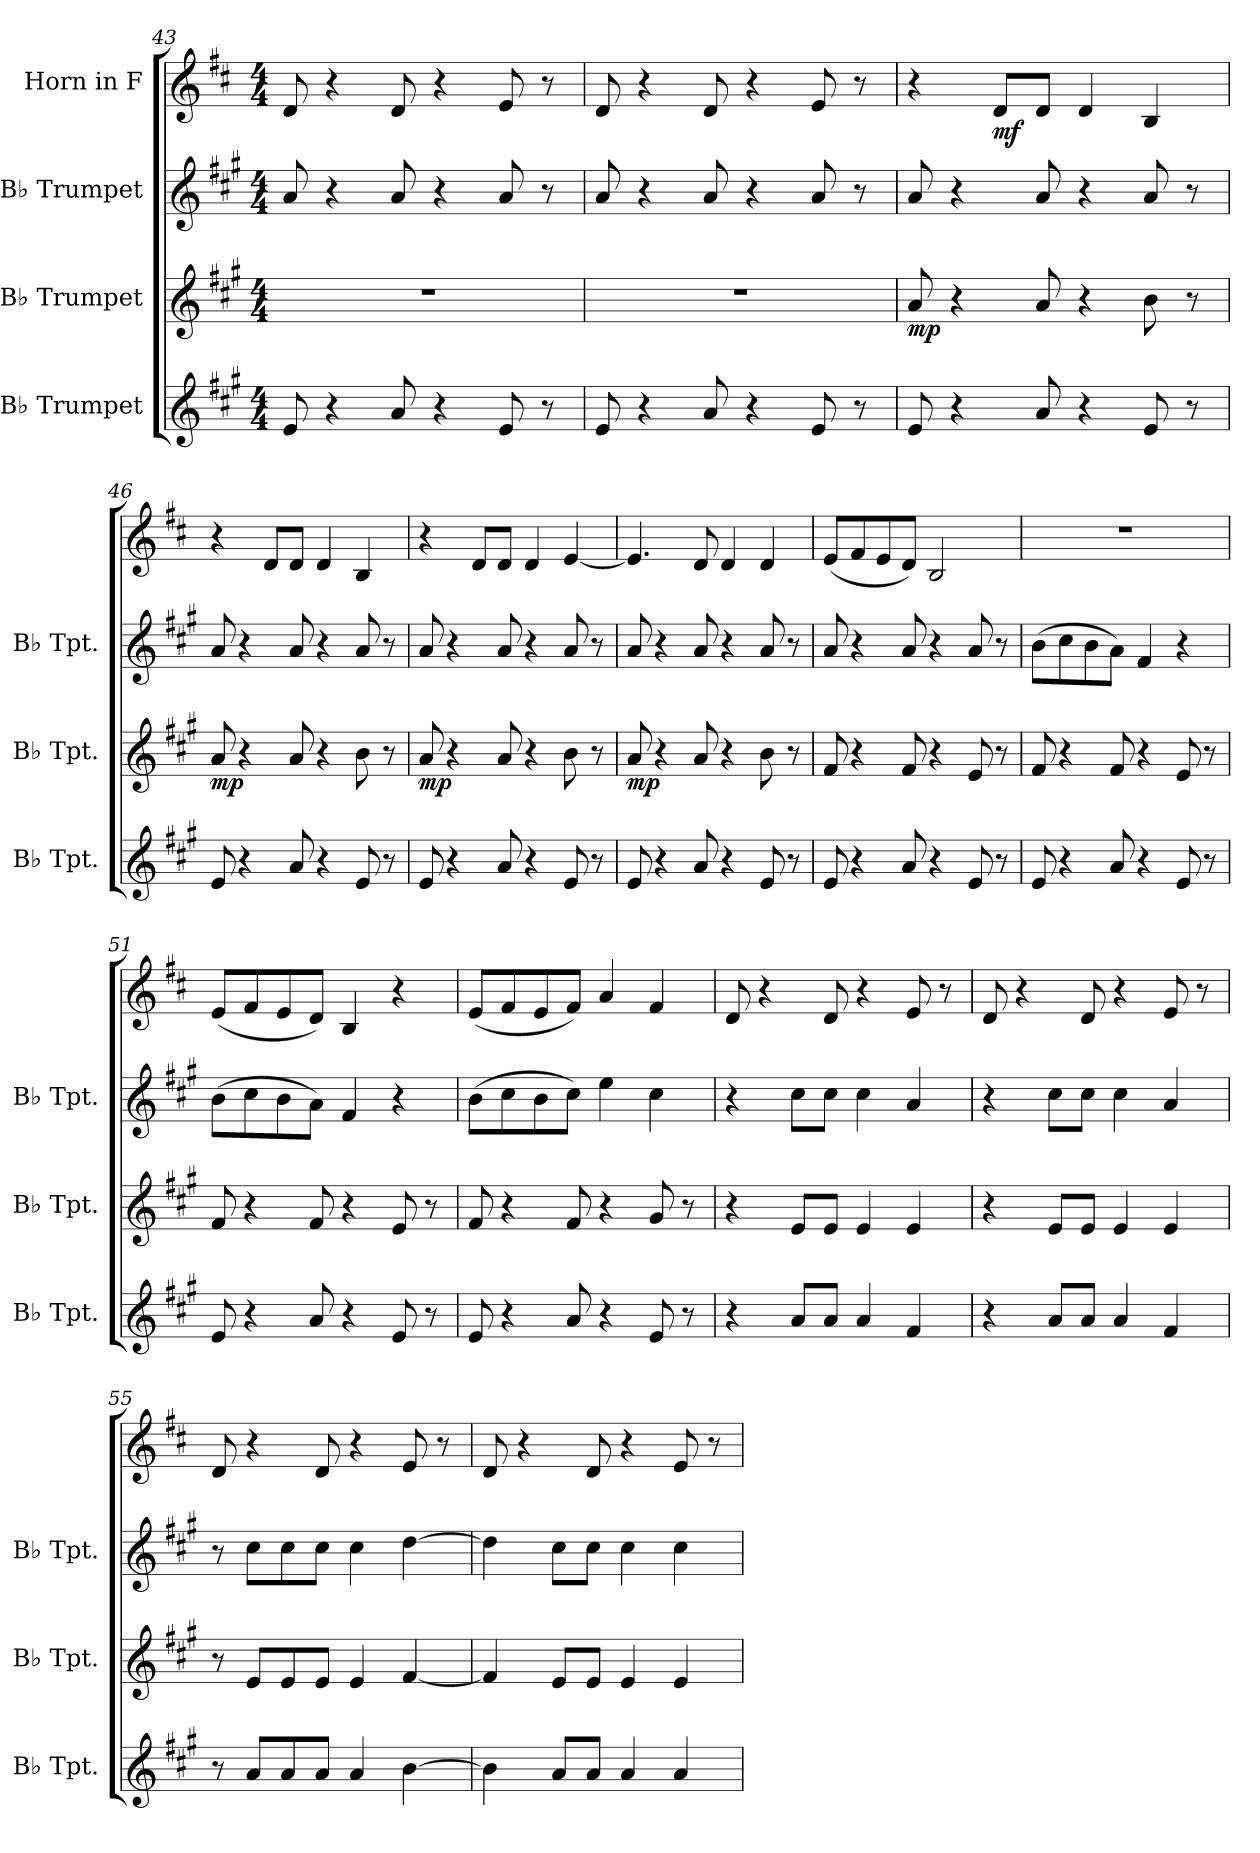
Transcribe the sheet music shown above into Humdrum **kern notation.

**kern	**kern	**dynam	**kern	**kern	**dynam
*part4	*part3	*part3	*part2	*part1	*part1
*staff4	*staff3	*staff3	*staff2	*staff1	*staff1
*I"B♭ Trumpet	*I"B♭ Trumpet	*	*I"B♭ Trumpet	*I"Horn in F	*
*I'B♭ Tpt.	*I'B♭ Tpt.	*	*I'B♭ Tpt.	*	*
*clefG2	*clefG2	*	*clefG2	*clefG2	*
*ITrd1c2	*ITrd1c2	*	*ITrd1c2	*ITrd4c7	*
*k[f#]	*k[f#]	*	*k[f#]	*k[f#]	*
*M4/4	*M4/4	*	*M4/4	*M4/4	*
=43	=43	=43	=43	=43	=43
8d/	1r	.	8g/	8G/	.
4r	.	.	4r	4r	.
8g/	.	.	8g/	8G/	.
4r	.	.	4r	4r	.
8d/	.	.	8g/	8A/	.
8r	.	.	8r	8r	.
=44	=44	=44	=44	=44	=44
8d/	1r	.	8g/	8G/	.
4r	.	.	4r	4r	.
8g/	.	.	8g/	8G/	.
4r	.	.	4r	4r	.
8d/	.	.	8g/	8A/	.
8r	.	.	8r	8r	.
=45	=45	=45	=45	=45	=45
!	!	!LO:DY:b	!	!	!
8d/	8g/	mp	8g/	4r	.
4r	4r	.	4r	.	.
!	!	!	!	!	!LO:DY:b
.	.	.	.	8G/L	mf
8g/	8g/	.	8g/	8G/J	.
4r	4r	.	4r	4G/	.
8d/	8a\	.	8g/	4E/	.
8r	8r	.	8r	.	.
=46	=46	=46	=46	=46	=46
!	!	!LO:DY:b	!	!	!
8d/	8g/	mp	8g/	4r	.
4r	4r	.	4r	.	.
.	.	.	.	8G/L	.
8g/	8g/	.	8g/	8G/J	.
4r	4r	.	4r	4G/	.
8d/	8a\	.	8g/	4E/	.
8r	8r	.	8r	.	.
!!LO:PB:g=z
=47	=47	=47	=47	=47	=47
!	!	!LO:DY:b	!	!	!
8d/	8g/	mp	8g/	4r	.
4r	4r	.	4r	.	.
.	.	.	.	8G/L	.
8g/	8g/	.	8g/	8G/J	.
4r	4r	.	4r	4G/	.
8d/	8a\	.	8g/	[4A/	.
8r	8r	.	8r	.	.
=48	=48	=48	=48	=48	=48
!	!	!LO:DY:b	!	!	!
8d/	8g/	mp	8g/	4.A/]	.
4r	4r	.	4r	.	.
8g/	8g/	.	8g/	8G/	.
4r	4r	.	4r	4G/	.
8d/	8a\	.	8g/	4G/	.
8r	8r	.	8r	.	.
=49	=49	=49	=49	=49	=49
8d/	8e/	.	8g/	(8A/L	.
4r	4r	.	4r	8B/	.
.	.	.	.	8A/	.
8g/	8e/	.	8g/	8G/J)	.
4r	4r	.	4r	2E/	.
8d/	8d/	.	8g/	.	.
8r	8r	.	8r	.	.
=50	=50	=50	=50	=50	=50
8d/	8e/	.	(8a\L	1r	.
4r	4r	.	8b\	.	.
.	.	.	8a\	.	.
8g/	8e/	.	8g\J)	.	.
4r	4r	.	4e/	.	.
8d/	8d/	.	4r	.	.
8r	8r	.	.	.	.
!!LO:LB:g=z
=51	=51	=51	=51	=51	=51
8d/	8e/	.	(8a\L	(8A/L	.
4r	4r	.	8b\	8B/	.
.	.	.	8a\	8A/	.
8g/	8e/	.	8g\J)	8G/J)	.
4r	4r	.	4e/	4E/	.
8d/	8d/	.	4r	4r	.
8r	8r	.	.	.	.
=52	=52	=52	=52	=52	=52
8d/	8e/	.	(8a\L	(8A/L	.
4r	4r	.	8b\	8B/	.
.	.	.	8a\	8A/	.
8g/	8e/	.	8b\J)	8B/J)	.
4r	4r	.	4dd\	4d/	.
8d/	8f#/	.	4b\	4B/	.
8r	8r	.	.	.	.
=53	=53	=53	=53	=53	=53
4r	4r	.	4r	8G/	.
.	.	.	.	4r	.
8g/L	8d/L	.	8b\L	.	.
8g/J	8d/J	.	8b\J	8G/	.
4g/	4d/	.	4b\	4r	.
4e/	4d/	.	4g/	8A/	.
.	.	.	.	8r	.
=54	=54	=54	=54	=54	=54
4r	4r	.	4r	8G/	.
.	.	.	.	4r	.
8g/L	8d/L	.	8b\L	.	.
8g/J	8d/J	.	8b\J	8G/	.
4g/	4d/	.	4b\	4r	.
4e/	4d/	.	4g/	8A/	.
.	.	.	.	8r	.
!!LO:LB:g=z
=55	=55	=55	=55	=55	=55
8r	8r	.	8r	8G/	.
8g/L	8d/L	.	8b\L	4r	.
8g/	8d/	.	8b\	.	.
8g/J	8d/J	.	8b\J	8G/	.
4g/	4d/	.	4b\	4r	.
[4a\	[4e/	.	[4cc\	8A/	.
.	.	.	.	8r	.
=56	=56	=56	=56	=56	=56
4a\]	4e/]	.	4cc\]	8G/	.
.	.	.	.	4r	.
8g/L	8d/L	.	8b\L	.	.
8g/J	8d/J	.	8b\J	8G/	.
4g/	4d/	.	4b\	4r	.
4g/	4d/	.	4b\	8A/	.
.	.	.	.	8r	.
=	=	=	=	=	=
*-	*-	*-	*-	*-	*-
